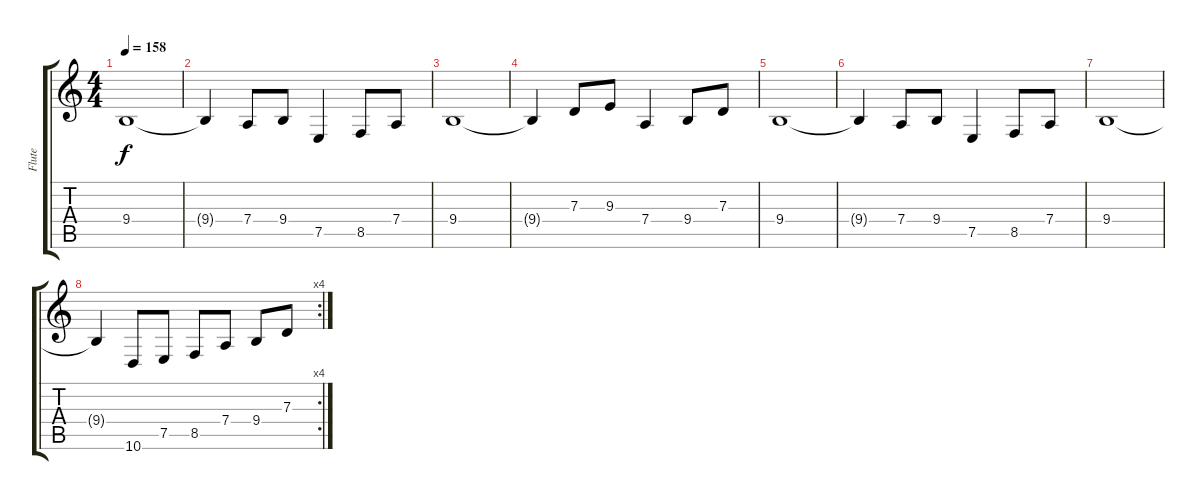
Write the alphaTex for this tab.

\track ("Flute" "Flute") {instrument flute}
\staff {score tabs}
\tuning (E4 B3 G3 D3 A2 E2) {hide}
\ts (4 4)
\tempo 158
\clef g2
\ks c
9.4.1{dy f} |
9.4{t}.4 7.4.8 9.4.8 7.5.4 8.5.8 7.4.8 |
9.4.1 |
9.4{t}.4 7.3.8 9.3.8 7.4.4 9.4.8 7.3.8 |
9.4.1 |
9.4{t}.4 7.4.8 9.4.8 7.5.4 8.5.8 7.4.8 |
9.4.1 |
\rc 4
9.4{t}.4 10.6.8 7.5.8 8.5.8 7.4.8 9.4.8 7.3.8
